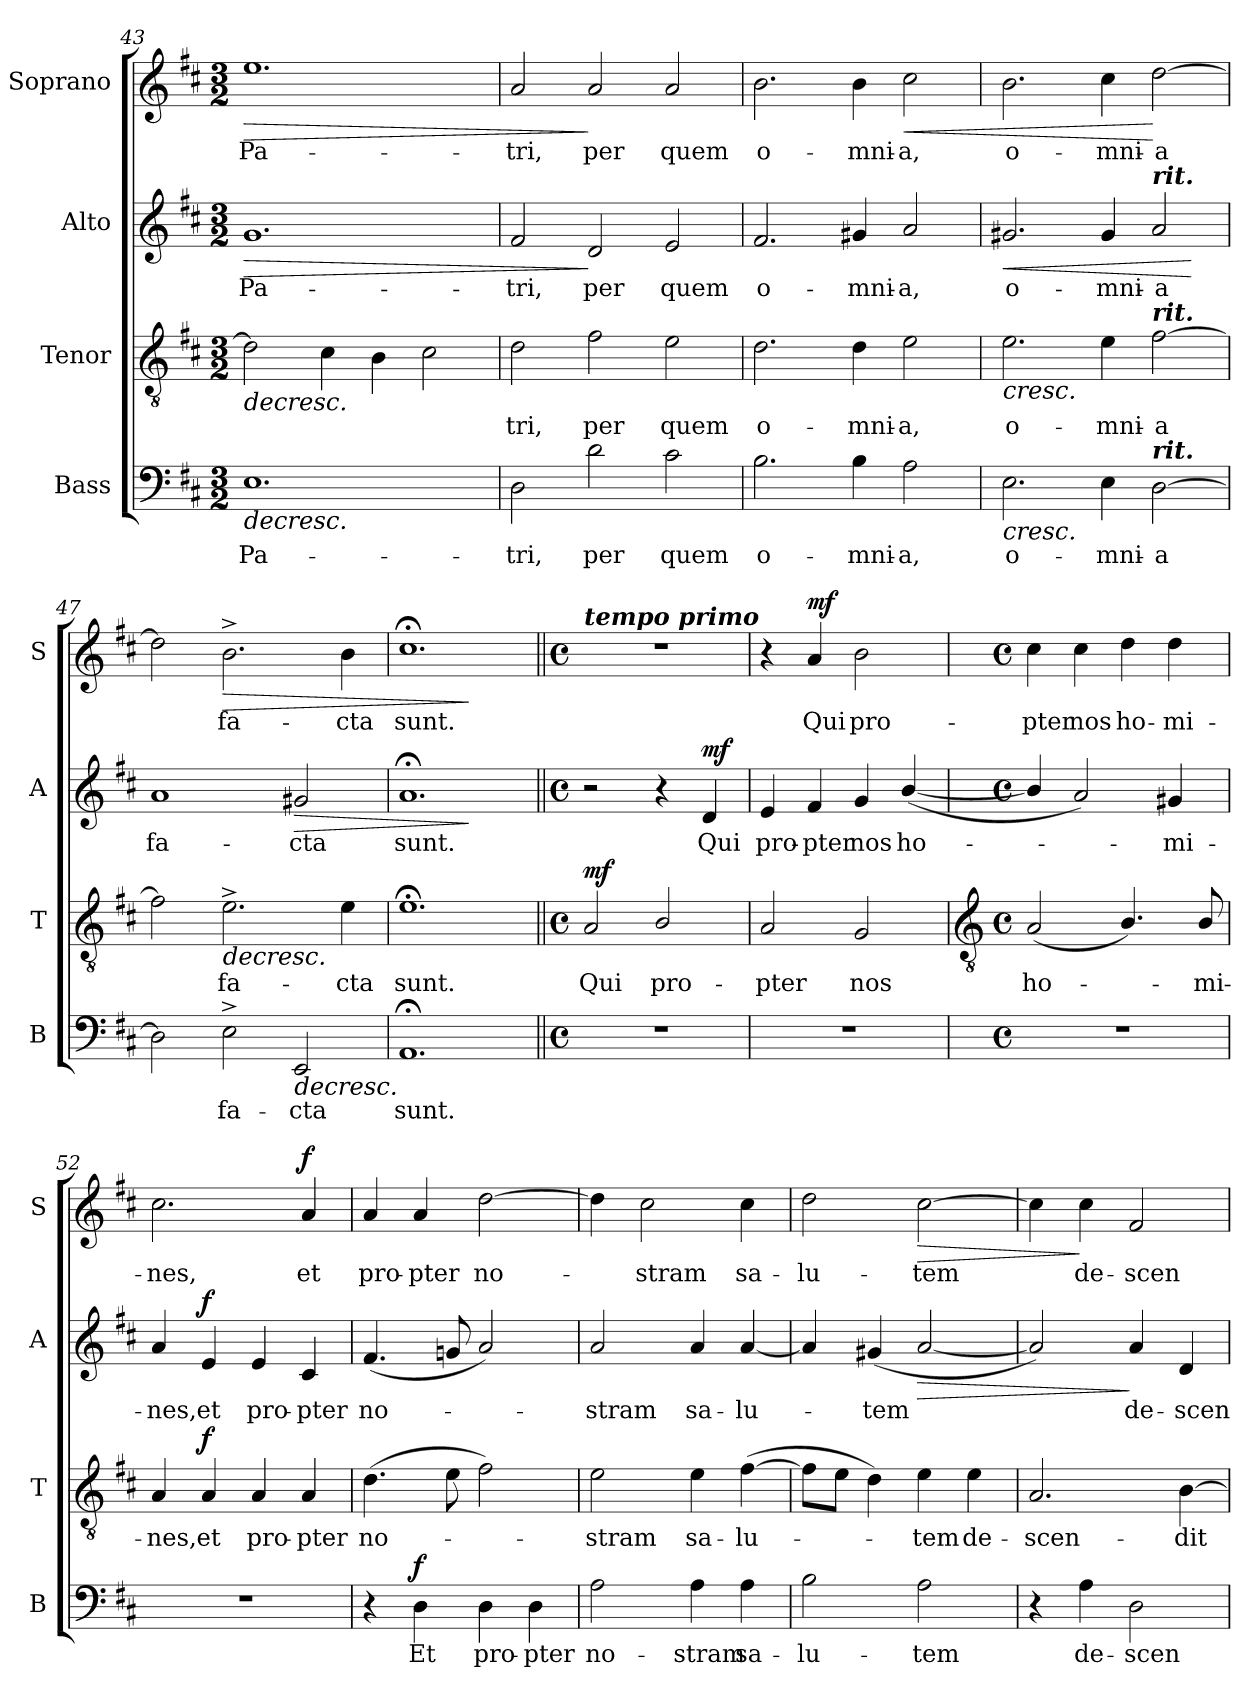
**kern	**text	**dynam	**kern	**text	**dynam	**kern	**text	**dynam	**kern	**text	**dynam
*part4	*part4	*part4	*part3	*part3	*part3	*part2	*part2	*part2	*part1	*part1	*part1
*staff4	*staff4	*staff4	*staff3	*staff3	*staff3	*staff2	*staff2	*staff2	*staff1	*staff1	*staff1
*I"Bass	*	*	*I"Tenor	*	*	*I"Alto	*	*	*I"Soprano	*	*
*I'B	*	*	*I'T	*	*	*I'A	*	*	*I'S	*	*
!!LO:LB:g=z
*clefF4	*	*	*clefGv2	*	*	*clefG2	*	*	*clefG2	*	*
*k[f#c#]	*	*	*k[f#c#]	*	*	*k[f#c#]	*	*	*k[f#c#]	*	*
*D:	*	*	*D:	*	*	*D:	*	*	*D:	*	*
*M3/2	*	*	*M3/2	*	*	*M3/2	*	*	*M3/2	*	*
=43	=43	=43	=43	=43	=43	=43	=43	=43	=43	=43	=43
!	!LO:LY:b	!LO:HP:b	!	!	!LO:HP:b	!	!LO:LY:b	!LO:HP:b	!	!LO:LY:b	!LO:HP:b
1.E	Pa-	>	2d]	.	>	1.g	Pa-	>	1.ee	Pa-	>
.	.	.	4c#	.	.	.	.	.	.	.	.
.	.	.	4B	.	.	.	.	.	.	.	.
.	.	.	2c#	.	.	.	.	.	.	.	.
=44	=44	=44	=44	=44	=44	=44	=44	=44	=44	=44	=44
!	!LO:LY:b	!	!	!LO:LY:b	!	!	!LO:LY:b	!	!	!LO:LY:b	!
2D	-tri,	.	2d	tri,	.	2f#	-tri,	.	2a	-tri,	.
!	!LO:LY:b	!	!	!LO:LY:b	!	!	!LO:LY:b	!	!	!LO:LY:b	!
2d	per	.	2f#	per	.	2d	per	]	2a	per	]
!	!LO:LY:b	!	!	!LO:LY:b	!	!	!LO:LY:b	!	!	!LO:LY:b	!
2c#	quem	.	2e	quem	.	2e	quem	.	2a	quem	.
=45	=45	=45	=45	=45	=45	=45	=45	=45	=45	=45	=45
!	!LO:LY:b	!	!	!LO:LY:b	!	!	!LO:LY:b	!	!	!LO:LY:b	!
2.B	o-	.	2.d	o-	.	2.f#	o-	.	2.b	o-	.
!	!LO:LY:b	!	!	!LO:LY:b	!	!	!LO:LY:b	!	!	!LO:LY:b	!
4B	-mni-	.	4d	-mni-	.	4g#X	-mni-	.	4b	-mni-	.
!	!LO:LY:b	!	!	!LO:LY:b	!	!	!LO:LY:b	!	!	!LO:LY:b	!LO:HP:b
2A	-a,	.	2e	-a,	.	2a	-a,	.	2cc#	-a,	<
=46	=46	=46	=46	=46	=46	=46	=46	=46	=46	=46	=46
!	!LO:LY:b	!LO:HP:b	!	!LO:LY:b	!LO:HP:b	!	!LO:LY:b	!LO:HP:b	!	!LO:LY:b	!
2.E	o-	<	2.e	o-	<	2.g#X	o-	<	2.b	o-	.
!	!LO:LY:b	!	!	!LO:LY:b	!	!	!LO:LY:b	!	!	!LO:LY:b	!
4E	-mni-	.	4e	-mni-	.	4g#	-mni-	.	4cc#	-mni-	.
!	!	!	!	!	!	!LO:TX:a:Bi:t=rit.	!	!	!	!	!
!	!	!	!LO:TX:a:Bi:t=rit.	!	!	!	!	!	!	!	!
!LO:TX:a:Bi:t=rit.	!	!	!	!	!	!	!	!	!	!	!
!	!LO:LY:b	!	!	!LO:LY:b	!	!	!LO:LY:b	!	!	!LO:LY:b	!
[2D	-a	.	[2f#	-a	.	2a	-a	.	[2dd	-a	[
.	.	]	.	.	]	.	.	[	.	.	.
=47	=47	=47	=47	=47	=47	=47	=47	=47	=47	=47	=47
!	!	!	!	!	!	!	!LO:LY:b	!	!	!	!
2D]	.	.	2f#]	.	.	1a	fa-	.	2dd]	.	.
!	!LO:LY:b	!	!	!LO:LY:b	!LO:HP:b	!	!	!	!	!LO:LY:b	!LO:HP:b
2E^	fa-	.	2.e^	fa-	>	.	.	.	2.b^	fa-	>
!	!LO:LY:b	!LO:HP:b	!	!	!	!	!LO:LY:b	!LO:HP:b	!	!	!
2EE	-cta	>	.	.	.	2g#X	-cta	>	.	.	.
!	!	!	!	!LO:LY:b	!	!	!	!	!	!LO:LY:b	!
.	.	.	4e	-cta	.	.	.	.	4b	-cta	.
=48	=48	=48	=48	=48	=48	=48	=48	=48	=48	=48	=48
!	!LO:LY:b	!	!	!LO:LY:b	!	!	!LO:LY:b	!	!	!LO:LY:b	!
1.AA;<	sunt.	.	1.e;<;<	sunt.	.	1.a;<	sunt.	.	1.cc#;<	sunt.	.
.	.	[	.	.	[	.	.	]	.	.	]
=49||	=49||	=49||	=49||	=49||	=49||	=49||	=49||	=49||	=49||	=49||	=49||
*M4/4	*	*	*M4/4	*	*	*M4/4	*	*	*M4/4	*	*
*met(c)	*	*	*met(c)	*	*	*met(c)	*	*	*met(c)	*	*
!	!	!	!	!	!	!	!	!	!LO:TX:a:Bi:t=tempo primo	!	!
!	!	!	!	!LO:LY:b	!LO:DY:b	!	!	!	!	!	!
1r	.	.	2A	Qui	mf	2r	.	.	1r	.	.
!	!	!	!	!LO:LY:b	!	!	!	!	!	!	!
.	.	.	2B/	pro-	.	4r	.	.	.	.	.
!	!	!	!	!	!	!	!LO:LY:b	!LO:DY:b	!	!	!
.	.	.	.	.	.	4d	Qui	mf	.	.	.
=50	=50	=50	=50	=50	=50	=50	=50	=50	=50	=50	=50
!	!	!	!	!LO:LY:b	!	!	!LO:LY:b	!	!	!	!
1r	.	.	2A	-pter	.	4e	pro-	.	4r	.	.
!	!	!	!	!	!	!	!LO:LY:b	!	!	!LO:LY:b	!LO:DY:b
.	.	.	.	.	.	4f#	-pter	.	4a	Qui	mf
!	!	!	!	!LO:LY:b	!	!	!LO:LY:b	!	!	!LO:LY:b	!
.	.	.	2G	nos	.	4g	nos	.	2b	pro-	.
!	!	!	!	!	!	!	!LO:LY:b	!	!	!	!
.	.	.	.	.	.	(<[4b/	ho-	.	.	.	.
!!LO:LB:g=z
=51	=51	=51	=51	=51	=51	=51	=51	=51	=51	=51	=51
*	*	*	*clefGv2	*	*	*	*	*	*	*	*
*M4/4	*	*	*M4/4	*	*	*M4/4	*	*	*M4/4	*	*
*met(c)	*	*	*met(c)	*	*	*met(c)	*	*	*met(c)	*	*
!	!	!	!	!LO:LY:b	!	!	!	!	!	!LO:LY:b	!
1r	.	.	(<2A	ho-	.	4b/]	.	.	4cc#	-pter	.
!	!	!	!	!	!	!	!	!	!	!LO:LY:b	!
.	.	.	.	.	.	2a)	.	.	4cc#	nos	.
!	!	!	!	!	!	!	!	!	!	!LO:LY:b	!
.	.	.	4.B/)	.	.	.	.	.	4dd	ho-	.
!	!	!	!	!	!	!	!LO:LY:b	!	!	!LO:LY:b	!
.	.	.	.	.	.	4g#X	mi-	.	4dd	-mi-	.
!	!	!	!	!LO:LY:b	!	!	!	!	!	!	!
.	.	.	8B/	mi-	.	.	.	.	.	.	.
=52	=52	=52	=52	=52	=52	=52	=52	=52	=52	=52	=52
!	!	!	!	!LO:LY:b	!	!	!LO:LY:b	!	!	!LO:LY:b	!
1r	.	.	4A	-nes,	.	4a	-nes,	.	2.cc#	-nes,	.
!	!	!	!	!LO:LY:b	!LO:DY:b	!	!LO:LY:b	!LO:DY:b	!	!	!
.	.	.	4A	et	f	4e	et	f	.	.	.
!	!	!	!	!LO:LY:b	!	!	!LO:LY:b	!	!	!	!
.	.	.	4A	pro-	.	4e	pro-	.	.	.	.
!	!	!	!	!LO:LY:b	!	!	!LO:LY:b	!	!	!LO:LY:b	!LO:DY:b
.	.	.	4A	-pter	.	4c#	-pter	.	4a	et	f
=53	=53	=53	=53	=53	=53	=53	=53	=53	=53	=53	=53
!	!	!	!	!LO:LY:b	!	!	!LO:LY:b	!	!	!LO:LY:b	!
4r	.	.	(>4.d	no-	.	(<4.f#	no-	.	4a	pro-	.
!	!LO:LY:b	!LO:DY:b	!	!	!	!	!	!	!	!LO:LY:b	!
4D	Et	f	.	.	.	.	.	.	4a	-pter	.
.	.	.	8e	.	.	8gn	.	.	.	.	.
!	!LO:LY:b	!	!	!	!	!	!	!	!	!LO:LY:b	!
4D	pro-	.	2f#)	.	.	2a)	.	.	[2dd	no-	.
!	!LO:LY:b	!	!	!	!	!	!	!	!	!	!
4D	-pter	.	.	.	.	.	.	.	.	.	.
=54	=54	=54	=54	=54	=54	=54	=54	=54	=54	=54	=54
!	!LO:LY:b	!	!	!LO:LY:b	!	!	!LO:LY:b	!	!	!	!
2A	no-	.	2e	stram	.	2a	stram	.	4dd]	.	.
!	!	!	!	!	!	!	!	!	!	!LO:LY:b	!
.	.	.	.	.	.	.	.	.	2cc#	stram	.
!	!LO:LY:b	!	!	!LO:LY:b	!	!	!LO:LY:b	!	!	!	!
4A	-stram	.	4e	sa-	.	4a	sa-	.	.	.	.
!	!LO:LY:b	!	!	!LO:LY:b	!	!	!LO:LY:b	!	!	!LO:LY:b	!
4A	sa-	.	(>[4f#	-lu-	.	[4a	-lu-	.	4cc#	sa-	.
=55	=55	=55	=55	=55	=55	=55	=55	=55	=55	=55	=55
!	!LO:LY:b	!	!	!	!	!	!	!	!	!LO:LY:b	!
2B	-lu-	.	8f#L]	.	.	4a]	.	.	2dd	-lu-	.
.	.	.	8eJ	.	.	.	.	.	.	.	.
!	!	!	!	!	!	!	!LO:LY:b	!	!	!	!
.	.	.	4d)	.	.	(<4g#X	tem	.	.	.	.
!	!LO:LY:b	!	!	!LO:LY:b	!	!	!	!LO:HP:b	!	!LO:LY:b	!LO:HP:b
2A	-tem	.	4e	tem	.	[2a	.	>	[2cc#	-tem	>
!	!	!	!	!LO:LY:b	!	!	!	!	!	!	!
.	.	.	4e	de-	.	.	.	.	.	.	.
.	.	]	.	.	.	.	.	.	.	.	.
=56	=56	=56	=56	=56	=56	=56	=56	=56	=56	=56	=56
!	!	!	!	!LO:LY:b	!	!	!	!	!	!	!
4r	.	.	2.A	-scen-	.	2a])	.	.	4cc#]	.	.
!	!LO:LY:b	!	!	!	!	!	!	!	!	!LO:LY:b	!
4A	de-	.	.	.	.	.	.	.	4cc#	de-	]
!	!LO:LY:b	!	!	!	!	!	!LO:LY:b	!	!	!LO:LY:b	!
2D	-scen-	.	.	.	.	4a	de-	]	2f#	-scen-	.
!	!	!	!	!LO:LY:b	!	!	!LO:LY:b	!	!	!	!
.	.	.	[4B	-dit	]	4d	-scen-	.	.	.	.
=	=	=	=	=	=	=	=	=	=	=	=
*-	*-	*-	*-	*-	*-	*-	*-	*-	*-	*-	*-
